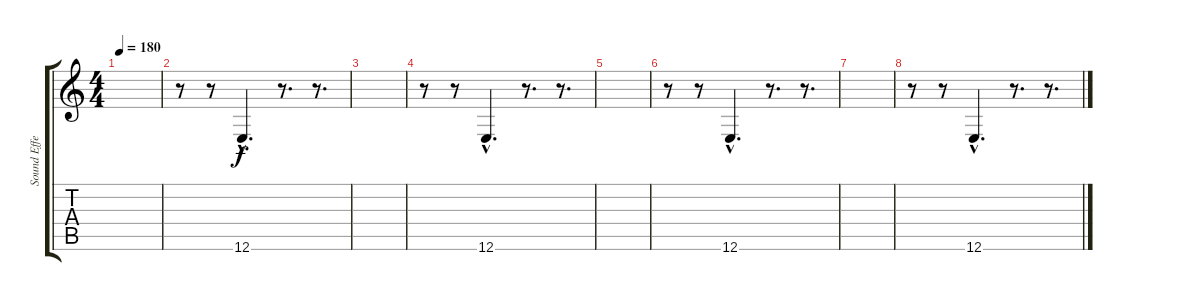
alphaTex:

\track ("Sound Effect" "Sound Effe") {instrument applause}
\staff {score tabs}
\tuning (E4 B3 G3 D3 A2 E2) {hide}
\ts (4 4)
\tempo 180
\clef g2
\ks c
|
r.8 r.8 12.6{hac}.4{d} r.8{d} r.8{d} |
|
r.8 r.8 12.6{hac}.4{d} r.8{d} r.8{d} |
|
r.8 r.8 12.6{hac}.4{d} r.8{d} r.8{d} |
|
r.8 r.8 12.6{hac}.4{d} r.8{d} r.8{d}
